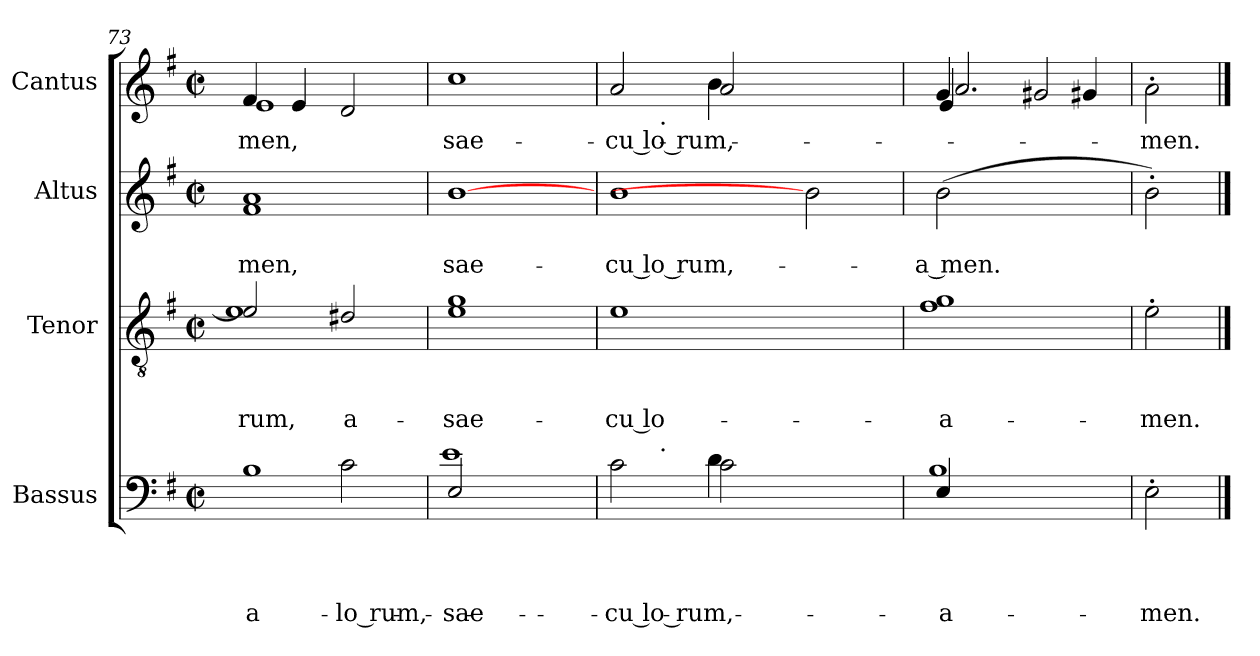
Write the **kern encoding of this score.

**kern	**text	**text	**text	**text	**kern	**text	**text	**text	**kern	**text	**text	**kern	**text
*part4	*part4	*part4	*part4	*part4	*part3	*part3	*part3	*part3	*part2	*part2	*part2	*part1	*part1
*staff4	*staff4	*staff4	*staff4	*staff4	*staff3	*staff3	*staff3	*staff3	*staff2	*staff2	*staff2	*staff1	*staff1
*I"Bassus	*	*	*	*	*I"Tenor	*	*	*	*I"Altus	*	*	*I"Cantus	*
*I'B.	*	*	*	*	*I'T.	*	*	*	*I'A.	*	*	*I'C.	*
*clefF4	*	*	*	*	*clefGv2	*	*	*	*clefG2	*	*	*clefG2	*
*k[f#]	*	*	*	*	*k[f#]	*	*	*	*k[f#]	*	*	*k[f#]	*
*G:	*	*	*	*	*G:	*	*	*	*G:	*	*	*G:	*
*M2/2	*	*	*	*	*M2/2	*	*	*	*M2/2	*	*	*M2/2	*
*met(c|)	*	*	*	*	*met(c|)	*	*	*	*met(c|)	*	*	*met(c|)	*
=73	=73	=73	=73	=73	=73	=73	=73	=73	=73	=73	=73	=73	=73
*^	*	*	*	*	*	*	*	*	*	*	*	*	*
!	!	!	!	!	!LO:LY:b	!	!	!	!LO:LY:b	!	!	!LO:LY:b	!	!LO:LY:b
*	*	*	*	*	*	*^	*	*	*	*	*	*	*^	*
2ryy	1B	.	.	.	-a-	2e/]	1e	.	.	-rum,	1f# 1a	.	-men,	4f#/	1e	-men,
.	.	.	.	.	.	.	.	.	.	.	.	.	.	4e/	.	.
!	!	!	!	!	!LO:LY:b:rj	!	!	!	!	!LO:LY:b	!	!	!	!	!	!
2c\	.	.	.	.	-lo rum,-	2d#X/	.	.	.	-a-	.	.	.	2d/	.	.
*	*	*	*	*	*	*v	*v	*	*	*	*	*	*	*v	*v	*
=74	=74	=74	=74	=74	=74	=74	=74	=74	=74	=74	=74	=74	=74	=74
!	!	!	!	!	!LO:LY:b	!	!	!	!	!	!	!	!	!
!	!	!	!	!	!LO:LY:b	!	!	!	!LO:LY:b	!	!	!LO:LY:b	!	!LO:LY:b
2E/	1e	.	.	.	sae-	1e 1g	.	.	sae-	[1b	.	sae-	1cc	sae-
2ryy	.	.	.	.	.	.	.	.	.	.	.	.	.	.
=75	=75	=75	=75	=75	=75	=75	=75	=75	=75	=75	=75	=75	=75	=75
!	!	!	!	!	!LO:LY:b:rj	!	!	!	!LO:LY:b:rj	!	!	!LO:LY:b:rj	!	!LO:LY:b:rj
*	*^	*	*	*	*	*	*	*	*	*	*	*	*^	*
*	*	*	*	*	*	*	*	*	*	*	*	*	*	*	*^	*
4ryy	2c\	2ryy	.	.	.	-cu lo rum,	1e	.	.	-cu lo-	1b	.	-cu lo rum,-	4ryy	2a/	2ryy	-cu lo rum,
!	!	!	!	!	!	!	!	!	!	!	!	!	!	!LO:TX:b:t=.	!	!	!
!LO:TX:a:t=.	!	!	!	!	!	!	!	!	!	!	!	!	!	!	!	!	!
2ryy	.	.	.	.	.	.	.	.	.	.	.	.	.	2ryy	.	.	.
.	4d\	2c\	.	.	.	.	.	.	.	.	.	.	.	.	4b\	2a/	.
2.ryy	2ryy	.	.	.	.	.	.	.	.	.	.	.	.	2.ryy	2ryy	.	.
.	.	2ryy	.	.	.	.	2ryy	.	.	.	2b]	.	.	.	.	2ryy	.
.	4ryy	.	.	.	.	.	.	.	.	.	.	.	.	.	4ryy	.	.
*	*v	*v	*	*	*	*	*	*	*	*	*	*	*	*	*v	*v	*
=76	=76	=76	=76	=76	=76	=76	=76	=76	=76	=76	=76	=76	=76	=76	=76
!	!	!	!	!	!LO:LY:b:rj	!	!	!	!LO:LY:b	!	!	!LO:LY:b:rj	!	!	!LO:LY:b
*	*	*	*	*	*	*	*	*	*	*	*	*	*^	*^	*
4E/	1B	.	.	.	a-	1f# 1g	.	.	a-	(<2b\	.	-a men.	4g/	4e/	2.a/	2ryy	.
2.ryy	.	.	.	.	.	.	.	.	.	.	.	.	2.ryy	2.ryy	.	.	.
.	.	.	.	.	.	.	.	.	.	2ryy	.	.	.	.	.	2g#/	.
.	.	.	.	.	.	.	.	.	.	.	.	.	.	.	4g#X/	.	.
*v	*v	*	*	*	*	*	*	*	*	*	*	*	*	*	*v	*v	*
=77	=77	=77	=77	=77	=77	=77	=77	=77	=77	=77	=77	=77	=77	=77	=77
!	!	!	!	!LO:LY:b	!	!	!	!LO:LY:b	!	!	!	!	!	!	!LO:LY:b
*	*	*	*	*	*	*	*	*	*	*	*	*v	*v	*v	*
2E'<\	.	.	.	-men.	2e'<\	.	.	-men.	2b'<\)	.	.	2a'<\	-men.
==	==	==	==	==	==	==	==	==	==	==	==	==	==
*-	*-	*-	*-	*-	*-	*-	*-	*-	*-	*-	*-	*-	*-
